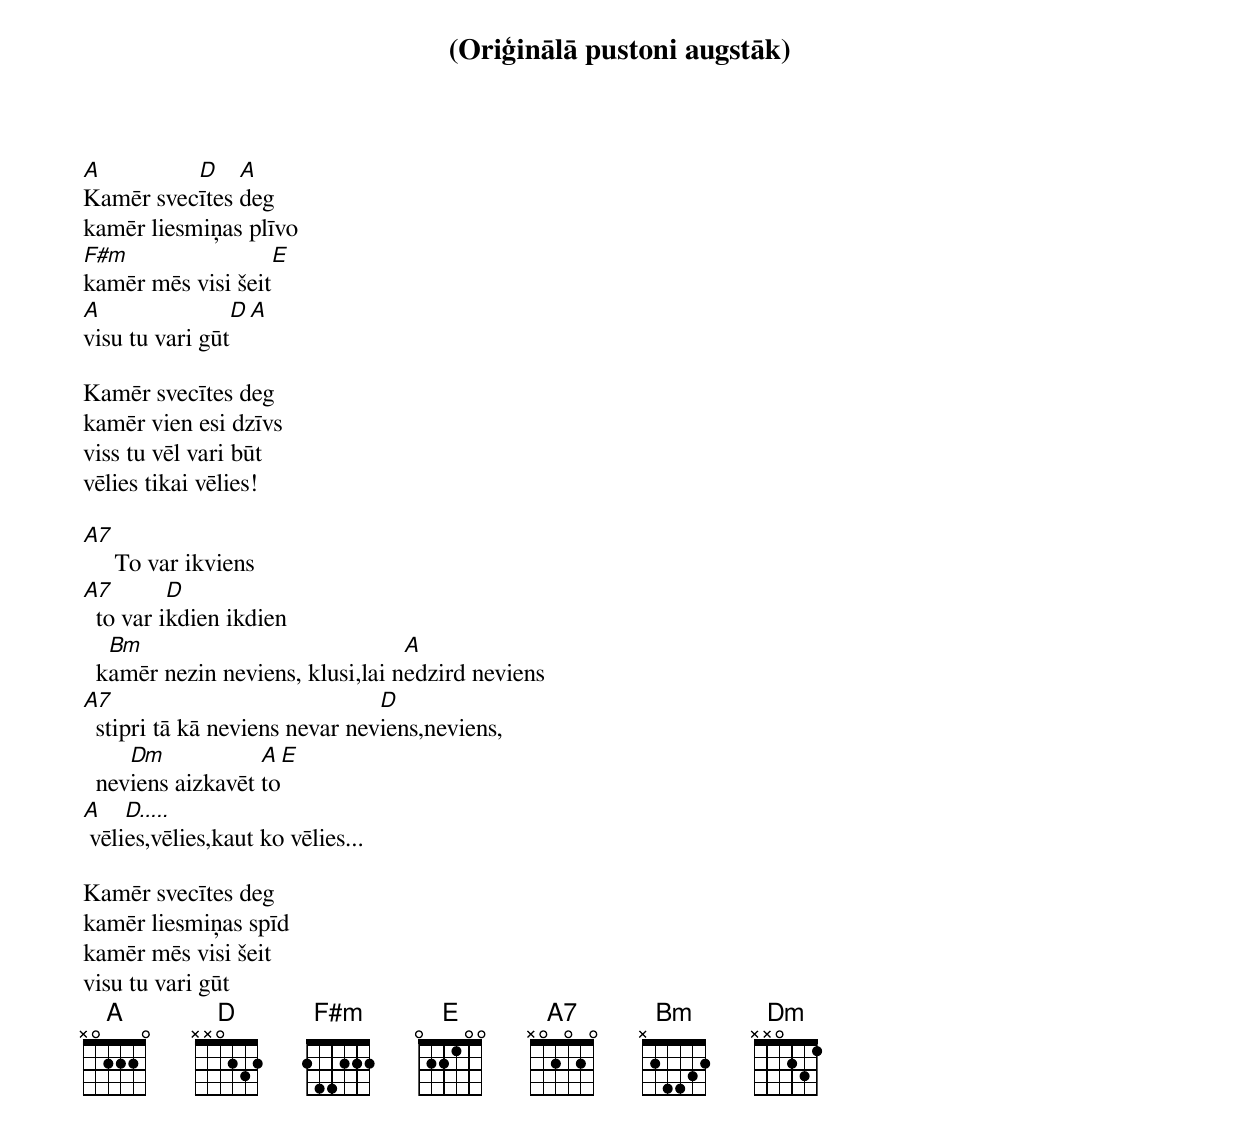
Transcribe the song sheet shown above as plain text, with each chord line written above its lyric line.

(Oriģinālā pustoni augstāk)

A         D    A
Kamēr svecītes deg
kamēr liesmiņas plīvo
F#m                 E
kamēr mēs visi šeit
A                D A
visu tu vari gūt

Kamēr svecītes deg
kamēr vien esi dzīvs
viss tu vēl vari būt
vēlies tikai vēlies!

A7
     To var ikviens
A7        D
  to var ikdien ikdien
   Bm                             A
  kamēr nezin neviens, klusi,lai nedzird neviens
A7                              D
  stipri tā kā neviens nevar neviens,neviens,
     Dm            A   E
  neviens aizkavēt to
A    D.....
 vēlies,vēlies,kaut ko vēlies...

Kamēr svecītes deg
kamēr liesmiņas spīd
kamēr mēs visi šeit
visu tu vari gūt
